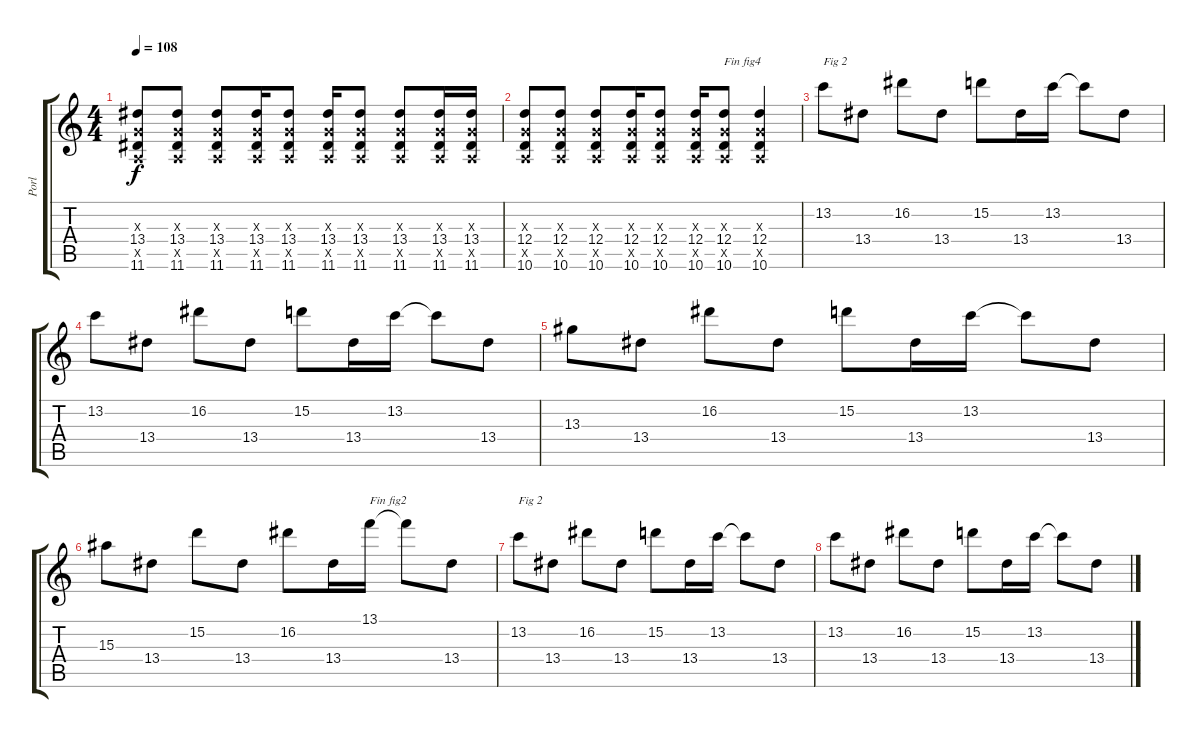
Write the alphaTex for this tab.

\track ("Porl" "Porl") {instrument overdrivenguitar}
\staff {score tabs}
\tuning (E4 B3 G3 D3 A2 E2) {hide}
\ts (4 4)
\tempo 108
\clef g2
\ks c
(0.3{x} 13.4 0.5{x} 11.6).8{dy f} (0.3{x} 13.4 0.5{x} 11.6).8 (0.3{x} 13.4 0.5{x} 11.6).8 (0.3{x} 13.4 0.5{x} 11.6).16 (0.3{x} 13.4 0.5{x} 11.6).8 (0.3{x} 13.4 0.5{x} 11.6).16 (0.3{x} 13.4 0.5{x} 11.6).8 (0.3{x} 13.4 0.5{x} 11.6).8 (0.3{x} 13.4 0.5{x} 11.6).16 (0.3{x} 13.4 0.5{x} 11.6).16 |
(0.3{x} 12.4 0.5{x} 10.6).8 (0.3{x} 12.4 0.5{x} 10.6).8 (0.3{x} 12.4 0.5{x} 10.6).8 (0.3{x} 12.4 0.5{x} 10.6).16 (0.3{x} 12.4 0.5{x} 10.6).8 (0.3{x} 12.4 0.5{x} 10.6).16 (0.3{x} 12.4 0.5{x} 10.6).8{txt "Fin fig4"} (0.3{x} 12.4 0.5{x} 10.6).4 |
13.2.8{txt "Fig 2"} 13.4.8 16.2.8 13.4.8 15.2.8 13.4.16 13.2.16 13.2{t}.8 13.4.8 |
13.2.8 13.4.8 16.2.8 13.4.8 15.2.8 13.4.16 13.2.16 13.2{t}.8 13.4.8 |
13.3.8 13.4.8 16.2.8 13.4.8 15.2.8 13.4.16 13.2.16 13.2{t}.8 13.4.8 |
15.3.8 13.4.8 15.2.8 13.4.8 16.2.8 13.4.16 13.1.16{txt "Fin fig2"} 13.1{t}.8 13.4.8 |
13.2.8{txt "Fig 2"} 13.4.8 16.2.8 13.4.8 15.2.8 13.4.16 13.2.16 13.2{t}.8 13.4.8 |
13.2.8 13.4.8 16.2.8 13.4.8 15.2.8 13.4.16 13.2.16 13.2{t}.8 13.4.8
